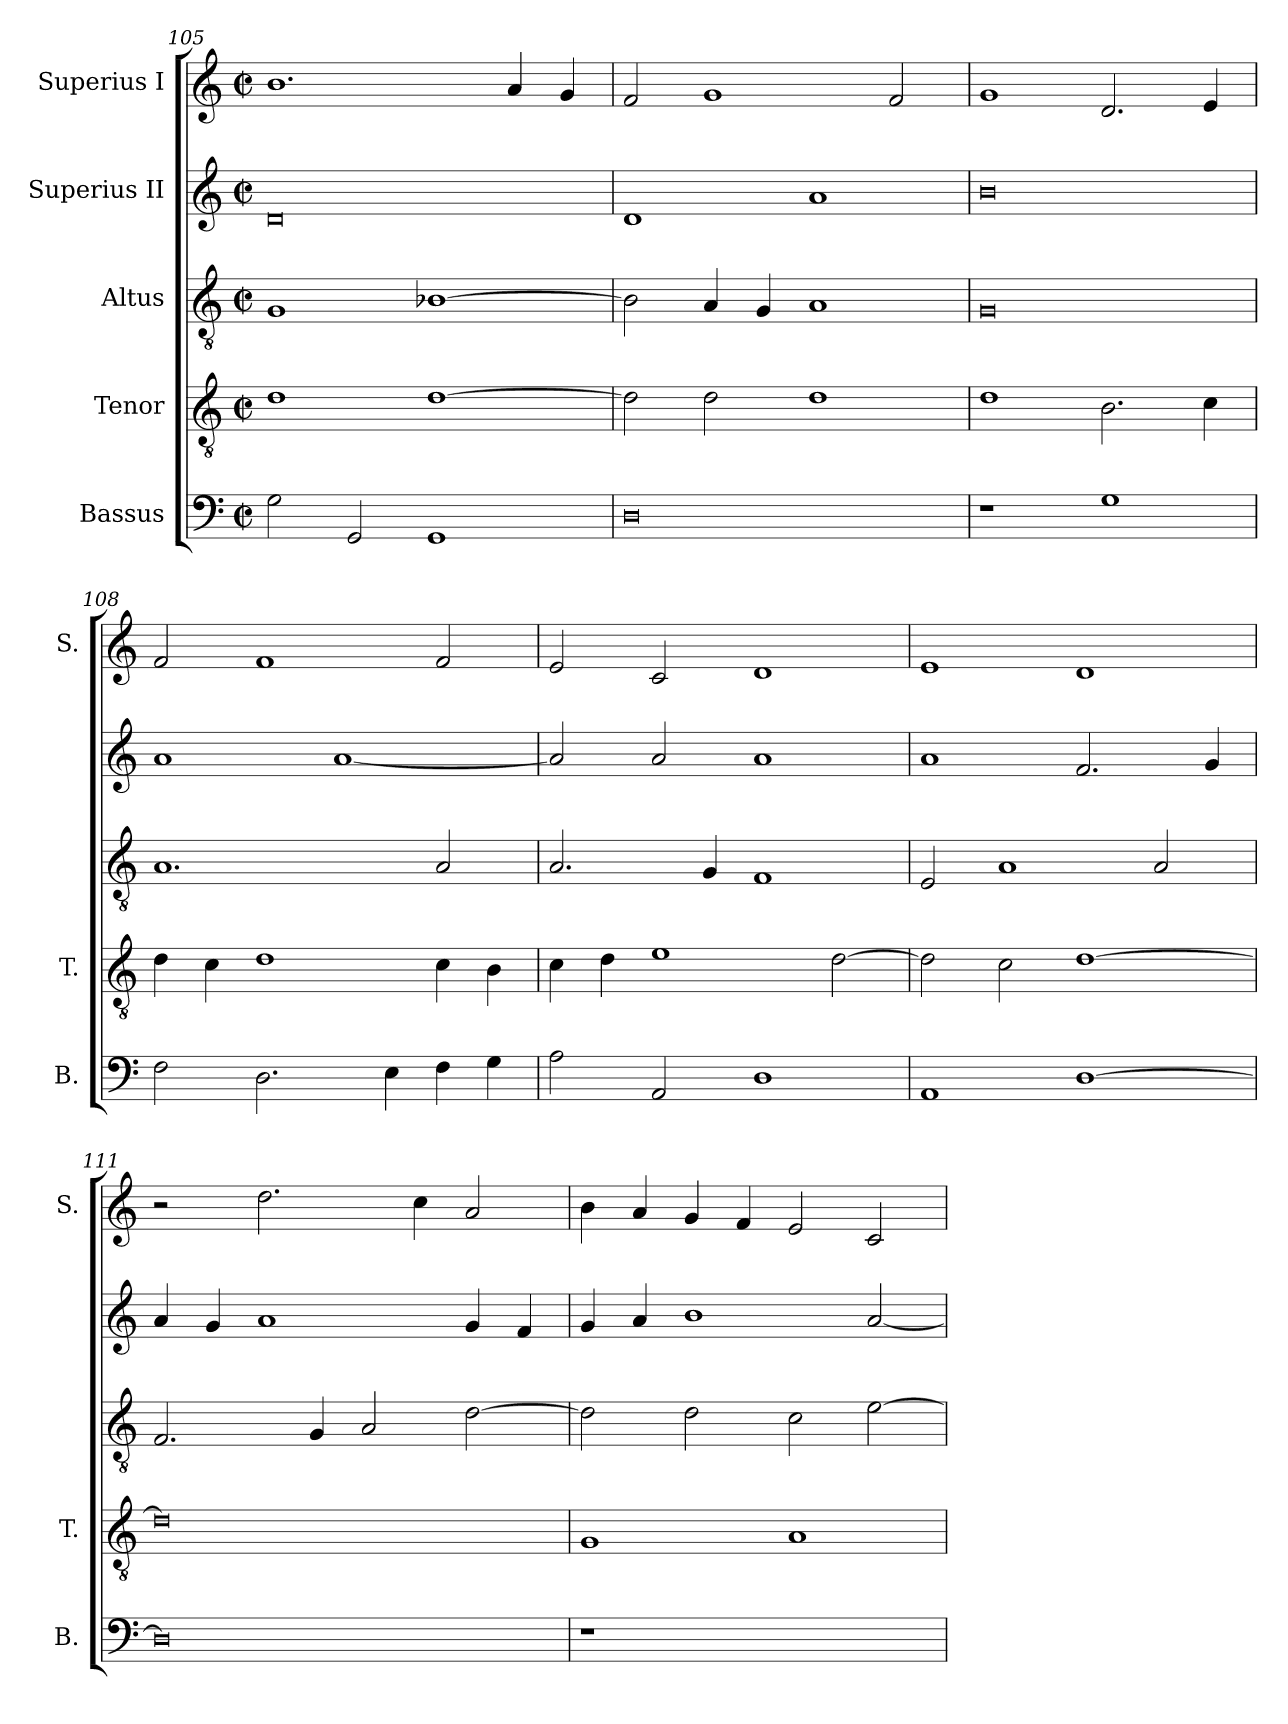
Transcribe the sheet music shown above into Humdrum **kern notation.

**kern	**kern	**kern	**kern	**kern
*part5	*part4	*part3	*part2	*part1
*staff5	*staff4	*staff3	*staff2	*staff1
*I"Bassus	*I"Tenor	*I"Altus	*I"Superius II	*I"Superius I
*I'B.	*I'T.	*	*	*I'S.
*clefF4	*clefGv2	*clefGv2	*clefG2	*clefG2
*	*ITrd7c12	*ITrd7c12	*	*
*k[]	*k[]	*k[]	*k[]	*k[]
*C:	*C:	*C:	*C:	*C:
*M2/2	*M2/2	*M2/2	*M2/2	*M2/2
*met(c|)	*met(c|)	*met(c|)	*met(c|)	*met(c|)
=105	=105	=105	=105	=105
2Gi\	1Di	1GGi	0di	1.bi
2GGi/	.	.	.	.
1GGi	[>1Di	[>1BB-Xi	.	.
.	.	.	.	4ai/
.	.	.	.	4gi/
!!LO:PB:g=z
=106	=106	=106	=106	=106
0Di	2Di\]	2BB-i\]	1di	2fi/
.	2Di\	4AAi/	.	1gi
.	.	4GGi/	.	.
.	1Di	1AAi	1ai	.
.	.	.	.	2fi/
=107	=107	=107	=107	=107
1r	1Di	0GGi	0bi	1gi
1Gi	2.BBi\	.	.	2.di/
.	4Ci\	.	.	4ei/
=108	=108	=108	=108	=108
2Fi\	4Di\	1.AAi	1ai	2fi/
.	4Ci\	.	.	.
2.Di\	1Di	.	.	1fi
.	.	.	[<1ai	.
4Ei\	.	.	.	.
4Fi\	4Ci\	2AAi/	.	2fi/
4Gi\	4BBi\	.	.	.
=109	=109	=109	=109	=109
2Ai\	4Ci\	2.AAi/	2ai/]	2ei/
.	4Di\	.	.	.
2AAi/	1Ei	.	2ai/	2ci/
.	.	4GGi/	.	.
1Di	.	1FFi	1ai	1di
.	[>2Di\	.	.	.
=110	=110	=110	=110	=110
1AAi	2Di\]	2EEi/	1ai	1ei
.	2Ci\	1AAi	.	.
[>1Di	[>1Di	.	2.fi/	1di
.	.	2AAi/	.	.
.	.	.	4gi/	.
!!LO:LB:g=z
=111	=111	=111	=111	=111
0Di]	0Di]	2.FFi/	4ai/	2r
.	.	.	4gi/	.
.	.	.	1ai	2.ddi\
.	.	4GGi/	.	.
.	.	2AAi/	.	.
.	.	.	.	4cci\
.	.	[>2Di\	4gi/	2ai/
.	.	.	4fi/	.
=112	=112	=112	=112	=112
!LO:N:vis=1	!	!	!	!
1r	1GGi	2Di\]	4gi/	4bi\
.	.	.	4ai/	4ai/
.	.	2Di\	1bi	4gi/
.	.	.	.	4fi/
1ryy	1AAi	2Ci\	.	2ei/
.	.	[>2Ei\	[<2ai/	2ci/
=	=	=	=	=
*-	*-	*-	*-	*-
